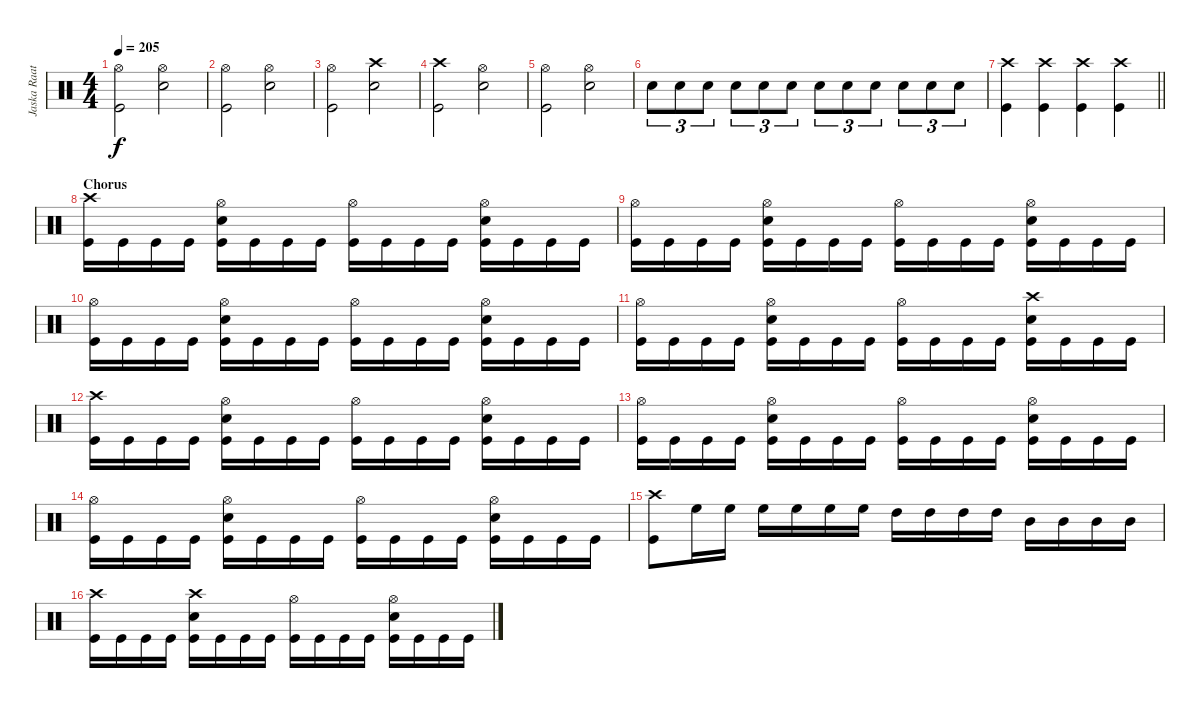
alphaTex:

\track ("Jaska Raatikainen" "Jaska Raat") {instrument percussion}
\staff {score}
\articulation defaults
\ts (4 4)
\tempo 205
\clef neutral
\ks c
("Hi-Hat (open)" "Kick (hit)").2{dy f} ("Hi-Hat (open)" "Snare (hit) 2").2 |
("Hi-Hat (open)" "Kick (hit)").2 ("Hi-Hat (open)" "Snare (hit) 2").2 |
("Hi-Hat (open)" "Kick (hit)").2 ("Crash high (hit)" "Snare (hit) 2").2 |
("Crash high (hit)" "Kick (hit)").2 ("Hi-Hat (open)" "Snare (hit) 2").2 |
("Hi-Hat (open)" "Kick (hit)").2 ("Hi-Hat (open)" "Snare (hit) 2").2 |
"Snare (hit) 2".8{tu (3 2)} "Snare (hit) 2".8{tu (3 2)} "Snare (hit) 2".8{tu (3 2)} "Snare (hit) 2".8{tu (3 2)} "Snare (hit) 2".8{tu (3 2)} "Snare (hit) 2".8{tu (3 2)} "Snare (hit) 2".8{tu (3 2)} "Snare (hit) 2".8{tu (3 2)} "Snare (hit) 2".8{tu (3 2)} "Snare (hit) 2".8{tu (3 2)} "Snare (hit) 2".8{tu (3 2)} "Snare (hit) 2".8{tu (3 2)} |
\barLineRight lightlight
("Crash high (hit)" "Kick (hit)").4 ("Crash high (hit)" "Kick (hit)").4 ("Crash high (hit)" "Kick (hit)").4 ("Crash high (hit)" "Kick (hit)").4 |
\section ("" "Chorus")
("Crash high (hit)" "Kick (hit)").16 "Kick (hit)".16 "Kick (hit)".16 "Kick (hit)".16 ("Hi-Hat (open)" "Snare (hit) 2" "Kick (hit)").16 "Kick (hit)".16 "Kick (hit)".16 "Kick (hit)".16 ("Hi-Hat (open)" "Kick (hit)").16 "Kick (hit)".16 "Kick (hit)".16 "Kick (hit)".16 ("Hi-Hat (open)" "Snare (hit) 2" "Kick (hit)").16 "Kick (hit)".16 "Kick (hit)".16 "Kick (hit)".16 |
("Hi-Hat (open)" "Kick (hit)").16 "Kick (hit)".16 "Kick (hit)".16 "Kick (hit)".16 ("Hi-Hat (open)" "Snare (hit) 2" "Kick (hit)").16 "Kick (hit)".16 "Kick (hit)".16 "Kick (hit)".16 ("Hi-Hat (open)" "Kick (hit)").16 "Kick (hit)".16 "Kick (hit)".16 "Kick (hit)".16 ("Hi-Hat (open)" "Snare (hit) 2" "Kick (hit)").16 "Kick (hit)".16 "Kick (hit)".16 "Kick (hit)".16 |
("Hi-Hat (open)" "Kick (hit)").16 "Kick (hit)".16 "Kick (hit)".16 "Kick (hit)".16 ("Hi-Hat (open)" "Snare (hit) 2" "Kick (hit)").16 "Kick (hit)".16 "Kick (hit)".16 "Kick (hit)".16 ("Hi-Hat (open)" "Kick (hit)").16 "Kick (hit)".16 "Kick (hit)".16 "Kick (hit)".16 ("Hi-Hat (open)" "Snare (hit) 2" "Kick (hit)").16 "Kick (hit)".16 "Kick (hit)".16 "Kick (hit)".16 |
("Hi-Hat (open)" "Kick (hit)").16 "Kick (hit)".16 "Kick (hit)".16 "Kick (hit)".16 ("Hi-Hat (open)" "Snare (hit) 2" "Kick (hit)").16 "Kick (hit)".16 "Kick (hit)".16 "Kick (hit)".16 ("Hi-Hat (open)" "Kick (hit)").16 "Kick (hit)".16 "Kick (hit)".16 "Kick (hit)".16 ("Crash high (hit)" "Snare (hit) 2" "Kick (hit)").16 "Kick (hit)".16 "Kick (hit)".16 "Kick (hit)".16 |
("Crash high (hit)" "Kick (hit)").16 "Kick (hit)".16 "Kick (hit)".16 "Kick (hit)".16 ("Hi-Hat (open)" "Snare (hit) 2" "Kick (hit)").16 "Kick (hit)".16 "Kick (hit)".16 "Kick (hit)".16 ("Hi-Hat (open)" "Kick (hit)").16 "Kick (hit)".16 "Kick (hit)".16 "Kick (hit)".16 ("Hi-Hat (open)" "Snare (hit) 2" "Kick (hit)").16 "Kick (hit)".16 "Kick (hit)".16 "Kick (hit)".16 |
("Hi-Hat (open)" "Kick (hit)").16 "Kick (hit)".16 "Kick (hit)".16 "Kick (hit)".16 ("Hi-Hat (open)" "Snare (hit) 2" "Kick (hit)").16 "Kick (hit)".16 "Kick (hit)".16 "Kick (hit)".16 ("Hi-Hat (open)" "Kick (hit)").16 "Kick (hit)".16 "Kick (hit)".16 "Kick (hit)".16 ("Hi-Hat (open)" "Snare (hit) 2" "Kick (hit)").16 "Kick (hit)".16 "Kick (hit)".16 "Kick (hit)".16 |
("Hi-Hat (open)" "Kick (hit)").16 "Kick (hit)".16 "Kick (hit)".16 "Kick (hit)".16 ("Hi-Hat (open)" "Snare (hit) 2" "Kick (hit)").16 "Kick (hit)".16 "Kick (hit)".16 "Kick (hit)".16 ("Hi-Hat (open)" "Kick (hit)").16 "Kick (hit)".16 "Kick (hit)".16 "Kick (hit)".16 ("Hi-Hat (open)" "Snare (hit) 2" "Kick (hit)").16 "Kick (hit)".16 "Kick (hit)".16 "Kick (hit)".16 |
("Crash high (hit)" "Kick (hit)").8 "High Floor Tom (hit)".16 "High Floor Tom (hit)".16 "High Floor Tom (hit)".16 "High Floor Tom (hit)".16 "High Floor Tom (hit)".16 "High Floor Tom (hit)".16 "High Tom (hit)".16 "High Tom (hit)".16 "High Tom (hit)".16 "High Tom (hit)".16 "Mid Tom (hit)".16 "Mid Tom (hit)".16 "Mid Tom (hit)".16 "Mid Tom (hit)".16 |
("Crash high (hit)" "Kick (hit)").16 "Kick (hit)".16 "Kick (hit)".16 "Kick (hit)".16 ("Crash high (hit)" "Snare (hit) 2" "Kick (hit)").16 "Kick (hit)".16 "Kick (hit)".16 "Kick (hit)".16 ("Hi-Hat (open)" "Kick (hit)").16 "Kick (hit)".16 "Kick (hit)".16 "Kick (hit)".16 ("Hi-Hat (open)" "Snare (hit) 2" "Kick (hit)").16 "Kick (hit)".16 "Kick (hit)".16 "Kick (hit)".16
